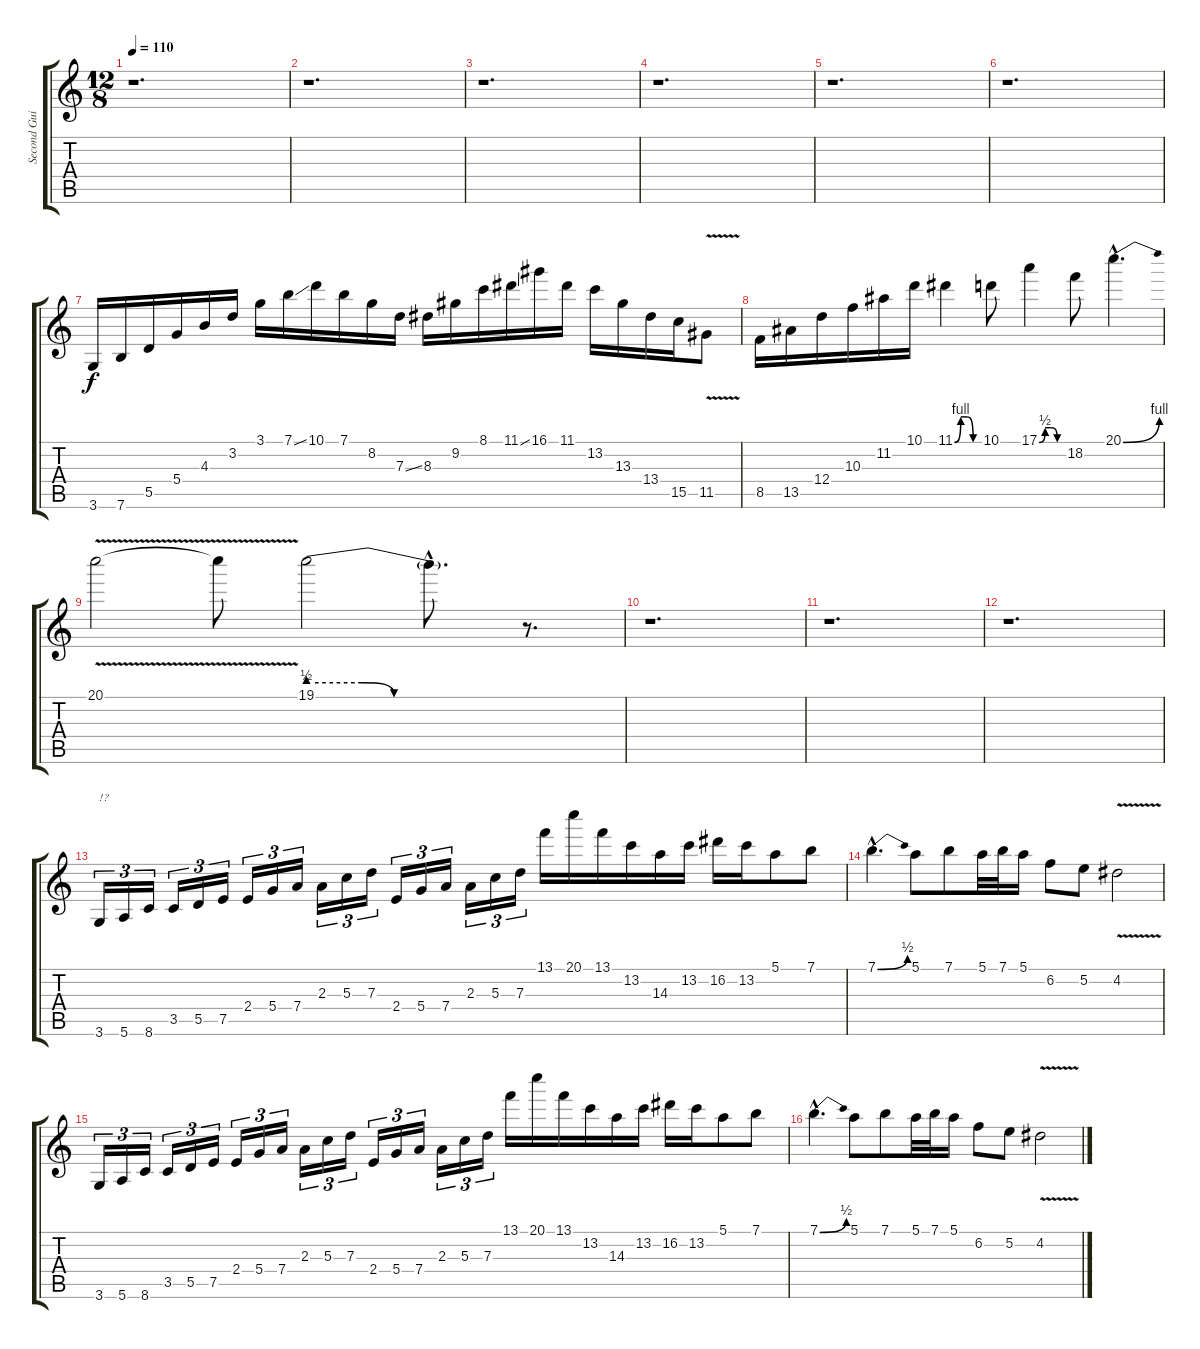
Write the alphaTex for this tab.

\track ("Second Guitar" "Second Gui") {instrument distortionguitar}
\staff {score tabs}
\tuning (E4 B3 G3 D3 A2 E2) {hide}
\ts (12 8)
\tempo 110
\clef g2
\ks c
r.1{d dy f} |
r.1{d} |
r.1{d} |
r.1{d} |
r.1{d} |
r.1{d} |
3.6.16 7.6.16 5.5.16 5.4.16 4.3.16 3.2.16 3.1.16 7.1{ss}.16 10.1.16 7.1.16 8.2.16 7.3{ss}.16 8.3.16 9.2.16 8.1.16 11.1{ss}.16 16.1.16 11.1.16 13.2.16 13.3.16 13.4.16 15.5.16 11.5{v}.8 |
8.5.16 13.5.16 12.4.16 10.3.16 11.2.16 10.1.16 11.1{be (custom 0 0 15 4 30 4 45 0 60 0)}.4 10.1.8 17.1{be (custom 0 0 15 2 30 2 45 0 60 0)}.4 18.2.8 20.1{be (bend 0 0 60 4) hac}.4{d} |
20.1{v}.2 20.1{t}.8 19.1{be (custom 0 2 15 2 24 0 30 0 60 0)}.2 19.1{hac t}.8{d} r.8{d} |
r.1{d} |
r.1{d} |
r.1{d} |
3.6.16{tu (3 2) txt "!?"} 5.6.16{tu (3 2)} 8.6.16{tu (3 2)} 3.5.16{tu (3 2)} 5.5.16{tu (3 2)} 7.5.16{tu (3 2)} 2.4.16{tu (3 2)} 5.4.16{tu (3 2)} 7.4.16{tu (3 2)} 2.3.16{tu (3 2)} 5.3.16{tu (3 2)} 7.3.16{tu (3 2)} 2.4.16{tu (3 2)} 5.4.16{tu (3 2)} 7.4.16{tu (3 2)} 2.3.16{tu (3 2)} 5.3.16{tu (3 2)} 7.3.16{tu (3 2)} 13.1.16 20.1.16 13.1.16 13.2.16 14.3.16 13.2.16 16.2.16 13.2.16 5.1.8 7.1.8 |
7.1{be (bend 0 0 60 2) hac}.4{d} 5.1.8 7.1.8 5.1.32 7.1.32 5.1.16 6.2.8 5.2.8 4.2{v}.2 |
3.6.16{tu (3 2)} 5.6.16{tu (3 2)} 8.6.16{tu (3 2)} 3.5.16{tu (3 2)} 5.5.16{tu (3 2)} 7.5.16{tu (3 2)} 2.4.16{tu (3 2)} 5.4.16{tu (3 2)} 7.4.16{tu (3 2)} 2.3.16{tu (3 2)} 5.3.16{tu (3 2)} 7.3.16{tu (3 2)} 2.4.16{tu (3 2)} 5.4.16{tu (3 2)} 7.4.16{tu (3 2)} 2.3.16{tu (3 2)} 5.3.16{tu (3 2)} 7.3.16{tu (3 2)} 13.1.16 20.1.16 13.1.16 13.2.16 14.3.16 13.2.16 16.2.16 13.2.16 5.1.8 7.1.8 |
7.1{be (bend 0 0 60 2) hac}.4{d} 5.1.8 7.1.8 5.1.32 7.1.32 5.1.16 6.2.8 5.2.8 4.2{v}.2
